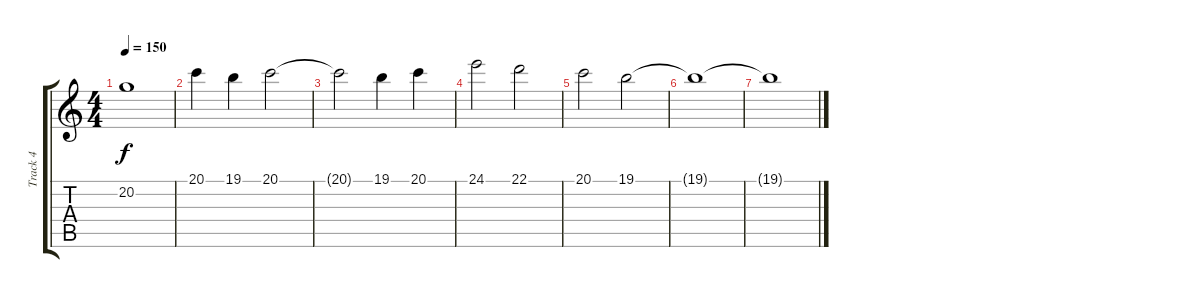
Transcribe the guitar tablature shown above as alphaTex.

\track ("Track 4" "Track 4") {instrument acousticgrandpiano}
\staff {score tabs}
\tuning (E4 B3 G3 D3 A2 E2) {hide}
\ts (4 4)
\tempo 150
\clef g2
\ks c
20.2{t}.1{dy f} |
20.1.4 19.1.4 20.1.2 |
20.1{t}.2 19.1.4 20.1.4 |
24.1.2 22.1.2 |
20.1.2 19.1.2 |
19.1{t}.1 |
19.1{t}.1
